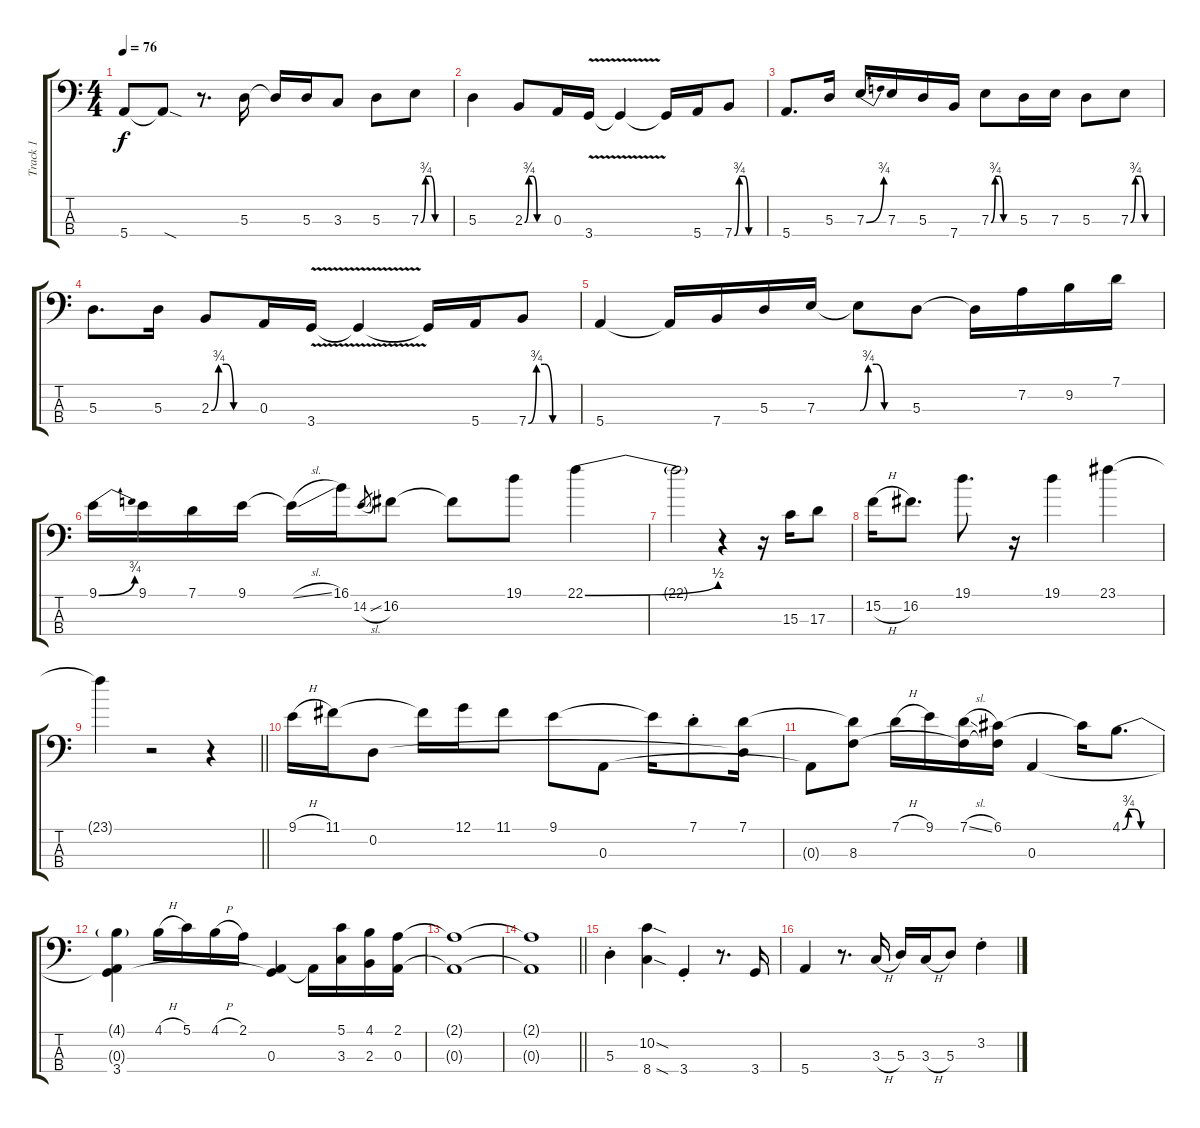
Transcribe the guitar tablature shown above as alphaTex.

\track ("Track 1" "Track 1") {instrument slapbass1}
\staff {score tabs}
\tuning (G2 D2 A1 E1) {hide}
\ts (4 4)
\tempo 76
\clef f4
\ks c
5.4.8{dy f} 5.4{sod t}.8 r.8{d} 5.3.16 5.3{t}.16 5.3.16 3.3.8 5.3.8 7.3{be (custom 0 0 10 3 20 3 30 0 60 0)}.8 |
5.3.4 2.3{be (custom 0 0 10 3 20 3 30 0 60 0)}.8 0.3.16 3.4{v}.16 3.4{t}.4 3.4{t}.16 5.4.16 7.4{be (custom 0 0 10 3 20 3 30 0 60 0)}.8 |
5.4.8{d} 5.3.16 7.3{be (bend 0 0 60 3)}.16 7.3.16 5.3.16 7.4.16 7.3{be (custom 0 0 10 3 20 3 30 0 60 0)}.8 5.3.16 7.3.16 5.3.8 7.3{be (custom 0 0 10 3 20 3 30 0 60 0)}.8 |
5.3.8{d} 5.3.16 2.3{be (custom 0 0 10 3 20 3 30 0 60 0)}.8 0.3.16 3.4{v}.16 3.4{t}.4 3.4{t}.16 5.4.16 7.4{be (custom 0 0 10 3 20 3 30 0 60 0)}.8 |
5.4.4 5.4{t}.16 7.4.16 5.3.16 7.3.16 7.3{be (custom 0 0 10 3 20 3 30 0 60 0) t}.8 5.3.8 5.3{t}.16 7.2.16 9.2.16 7.1.16 |
9.1{be (bend 0 0 60 3)}.16 9.1.16 7.1.16 9.1.16 9.1{sl t}.16 16.1.16 14.2{sl}.8{gr} 16.2.8 16.2{t}.8 19.1.8 22.1{be (bend 0 0 60 2)}.4 |
22.1{t}.2 r.4 r.16 15.3.16 17.3.8 |
15.2{h}.16 16.2.8{d} 19.1.8{d} r.16 19.1.4 23.1.4 |
\barLineRight lightlight
23.1{t}.4 r.2 r.4 |
9.1{h}.16 11.1.16 0.2.8 11.1{t}.16 12.1.16 11.1.8 9.1.8 0.3.8 9.1{t}.16 7.1{st}.8 (7.1 0.2{t}).16 |
0.3{t}.8 (7.1{t} 8.3).8 7.1{h}.16 9.1.16 (7.1{sl} 8.3{t}).16 (6.1 8.3{t}).16 0.3.4 6.1{t}.16 4.1{be (custom 0 0 10 3 20 3 30 0 60 0)}.8{d} |
(4.1{t} 0.3{t} 3.4).4 4.1{h}.16 5.1.16 4.1{h}.16 2.1.16 (0.3 3.4{t}).4 0.3{t}.16 (5.1 3.3).16 (4.1 2.3).16 (2.1 0.3).16 |
(2.1{t} 0.3{t}).1 |
\barLineRight lightlight
(2.1{t} 0.3{t}).1 |
5.3{st}.4 (10.2{sod} 8.4{sod}).4 3.4{st}.4 r.8{d} 3.4.16 |
5.4.4 r.8{d} 3.3{h}.16 5.3.16 3.3{h}.16 5.3.8 3.2{st}.4
